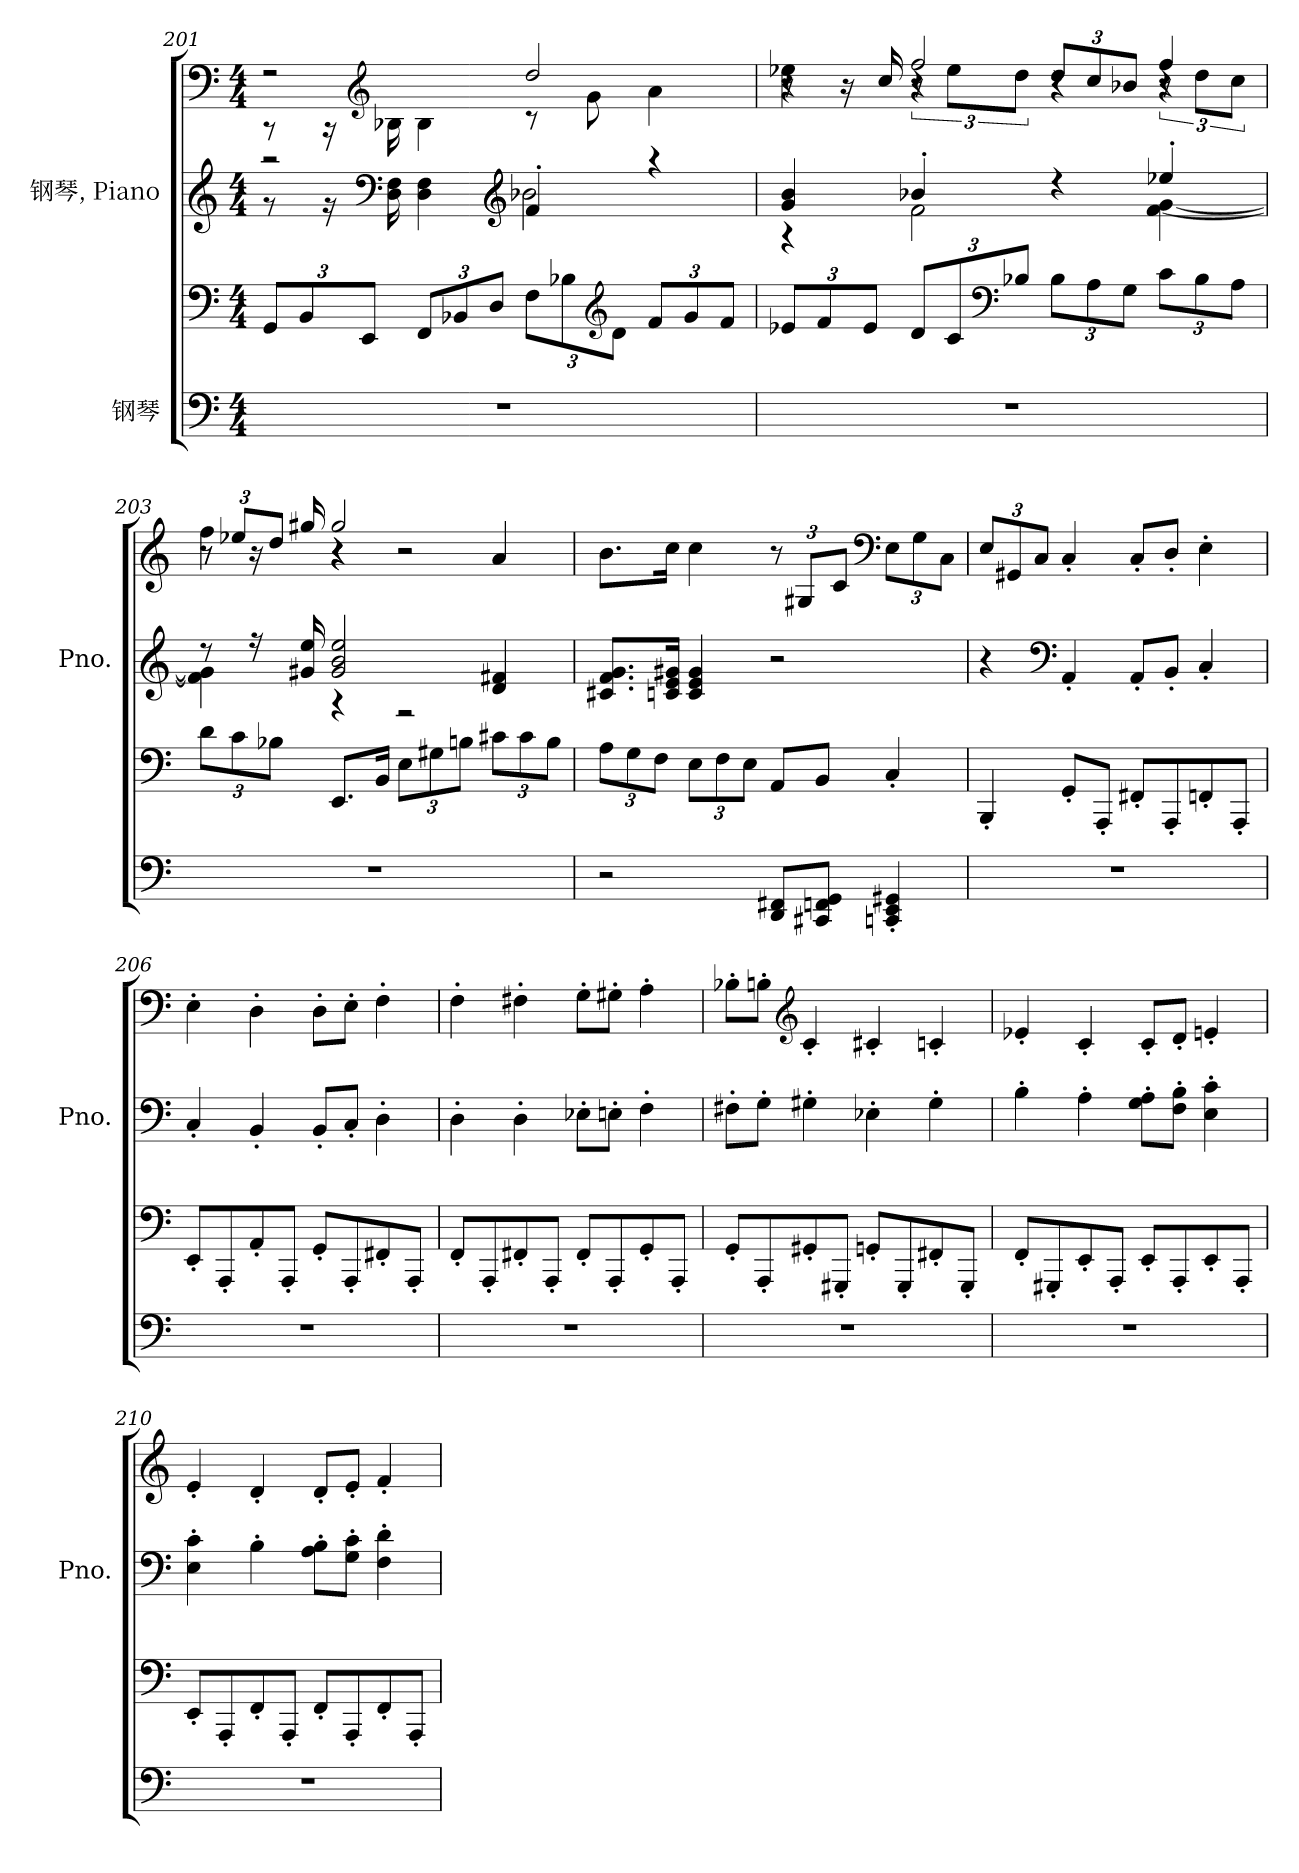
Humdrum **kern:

**kern	**kern	**kern	**kern
*part2	*part2	*part1	*part1
*staff4	*staff3	*staff2	*staff1
*I"钢琴	*	*I"钢琴, Piano	*
*	*	*I'Pno.	*
!!LO:LB:g=z
*clefF4	*clefF4	*clefG2	*clefF4
*k[]	*k[]	*k[]	*k[]
*M4/4	*M4/4	*M4/4	*M4/4
*	*Xbrackettup	*	*
=201	=201	=201	=201
*	*	*^	*^
1r	12GG/L	2r	8r	2r	8r
.	12BB/	.	.	.	.
.	.	.	16r	.	16r
.	12EE/J	.	.	.	.
*	*	*clefF4	*	*clefG2	*
.	.	.	16D\ 16F\	.	16B-X\
.	12FF/L	.	4D\ 4F\	.	4B-\
.	12BB-X/	.	.	.	.
.	12D/J	.	.	.	.
*	*	*clefG2	*	*	*
.	12F\L	4f'/	2b-X\	2dd/	8r
.	12B-X\	.	.	.	.
.	.	.	.	.	8g\
*	*clefG2	*	*	*	*
.	12d\J	.	.	.	.
.	12f/L	4r	.	.	4a\
.	12g/	.	.	.	.
.	12f/J	.	.	.	.
=202	=202	=202	=202	=202	=202
*	*	*	*	*	*^
1r	12e-X/L	4g/ 4b/	4r	4r	4ee-X\	8r
.	12f/	.	.	.	.	.
.	.	.	.	.	.	16r
.	12e-/J	.	.	.	.	.
.	.	.	.	.	.	16cc/
.	12d/L	4b-X'/	2f\	2ff/	12r	4r
.	12c/	.	.	.	12ee-\L	.
*	*clefF4	*	*	*	*	*
.	12B-X/J	.	.	.	12dd\J	.
*	*	*	*	*	*	*Xbrackettup
.	12B-\L	4r	.	.	4r	12dd/L
.	12A\	.	.	.	.	12cc/
.	12G\J	.	.	.	.	12b-X/J
*	*	*	*	*	*brackettup	*
.	12c\L	4ee-X'/	[4f\ [4g\	4ff/	12r	4r
.	12B-\	.	.	.	12dd\L	.
.	12A\J	.	.	.	12cc\J	.
!!LO:LB:g=z	!!	!!
=203	=203	=203	=203	=203	=203	=203
1r	12d\L	8r	4f\] 4g\]	8r	4ff\	12r
.	12c\	.	.	.	.	12ee-X/L
.	.	16r	.	16r	.	.
.	12B-X\J	.	.	.	.	12dd/J
.	.	16g#X/ 16ee/	.	16gg#X/	.	.
.	8.EE/L	2g#/ 2b/ 2ee/	4r	4r	4r	2gg#/
.	16BB/Jk	.	.	.	.	.
.	12E\L	.	2r	2r	2r	.
.	12G#X\	.	.	.	.	.
.	12Bn\J	.	.	.	.	.
.	12c#X\L	4d/ 4f#X/	.	.	.	4a/
.	12c#\	.	.	.	.	.
.	12B\J	.	.	.	.	.
*	*	*v	*v	*	*	*
*	*	*	*v	*v	*v
=204	=204	=204	=204
2r	12A\L	8.c#X/ 8.f/ 8.g/L	8.b\L
.	12G\	.	.
.	12F\J	.	.
.	.	16cn/ 16e/ 16g#X/Jk	16cc\Jk
.	12E\L	4c/ 4e/ 4g#/	4cc\
.	12F\	.	.
.	12E\J	.	.
8DD/ 8FF#X/L	8AA/L	2r	12r
.	.	.	12G#X/L
8CC#X/ 8FFn/ 8GG/J	8BB/J	.	.
.	.	.	12c/J
*	*	*	*clefF4
*	*	*	*Xbrackettup
4CCn/' 4EE/' 4GG#X/'	4C'/	.	12E\L
.	.	.	12G#\
.	.	.	12C\J
!!LO:PB:g=z
=205	=205	=205	=205
1r	4BBB'/	4r	12E/L
.	.	.	12GG#X/
.	.	.	12C/J
*	*	*clefF4	*
*	*	*	*MM220
.	8GG'/L	4AA'/	4C'/
.	8AAA'/J	.	.
.	8FF#X'/L	8AA'/L	8C'/L
.	8AAA'/	8BB'/J	8D'/J
.	8FFn'/	4C'/	4E'\
.	8AAA'/J	.	.
=206	=206	=206	=206
1r	8EE'/L	4C'/	4E'\
.	8AAA'/	.	.
.	8AA'/	4BB'/	4D'\
.	8AAA'/J	.	.
.	8GG'/L	8BB'/L	8D'\L
.	8AAA'/	8C'/J	8E'\J
.	8FF#X'/	4D'\	4F'\
.	8AAA'/J	.	.
=207	=207	=207	=207
1r	8FF'/L	4D'\	4F'\
.	8AAA'/	.	.
.	8FF#X'/	4D'\	4F#X'\
.	8AAA'/J	.	.
.	8FF#'/L	8E-X'\L	8G'\L
.	8AAA'/	8En'\J	8G#X'\J
.	8GG'/	4F'\	4A'\
.	8AAA'/J	.	.
!!LO:LB:g=z
=208	=208	=208	=208
1r	8GG'/L	8F#X'\L	8B-X'\L
.	8AAA'/	8G'\J	8Bn'\J
*	*	*	*clefG2
.	8GG#X'/	4G#X'\	4c'/
.	8GGG#X'/J	.	.
.	8GGn'/L	4E-X'\	4c#X'/
.	8GGG#'/	.	.
.	8FF#X'/	4G#'\	4cn'/
.	8GGG#'/J	.	.
=209	=209	=209	=209
1r	8FF'/L	4B'\	4e-X'/
.	8GGG#X'/	.	.
.	8EE'/	4A'\	4c'/
.	8AAA'/J	.	.
.	8EE'/L	8G\' 8A\'L	8c'/L
.	8AAA'/	8F\' 8B\'J	8d'/J
.	8EE'/	4E\' 4c\'	4en'/
.	8AAA'/J	.	.
=210	=210	=210	=210
1r	8EE'/L	4E\' 4c\'	4e'/
.	8AAA'/	.	.
.	8FF'/	4B'\	4d'/
.	8AAA'/J	.	.
.	8FF'/L	8A\' 8B\'L	8d'/L
.	8AAA'/	8G\' 8c\'J	8e'/J
.	8FF'/	4F\' 4d\'	4f'/
.	8AAA'/J	.	.
=	=	=	=
*-	*-	*-	*-
